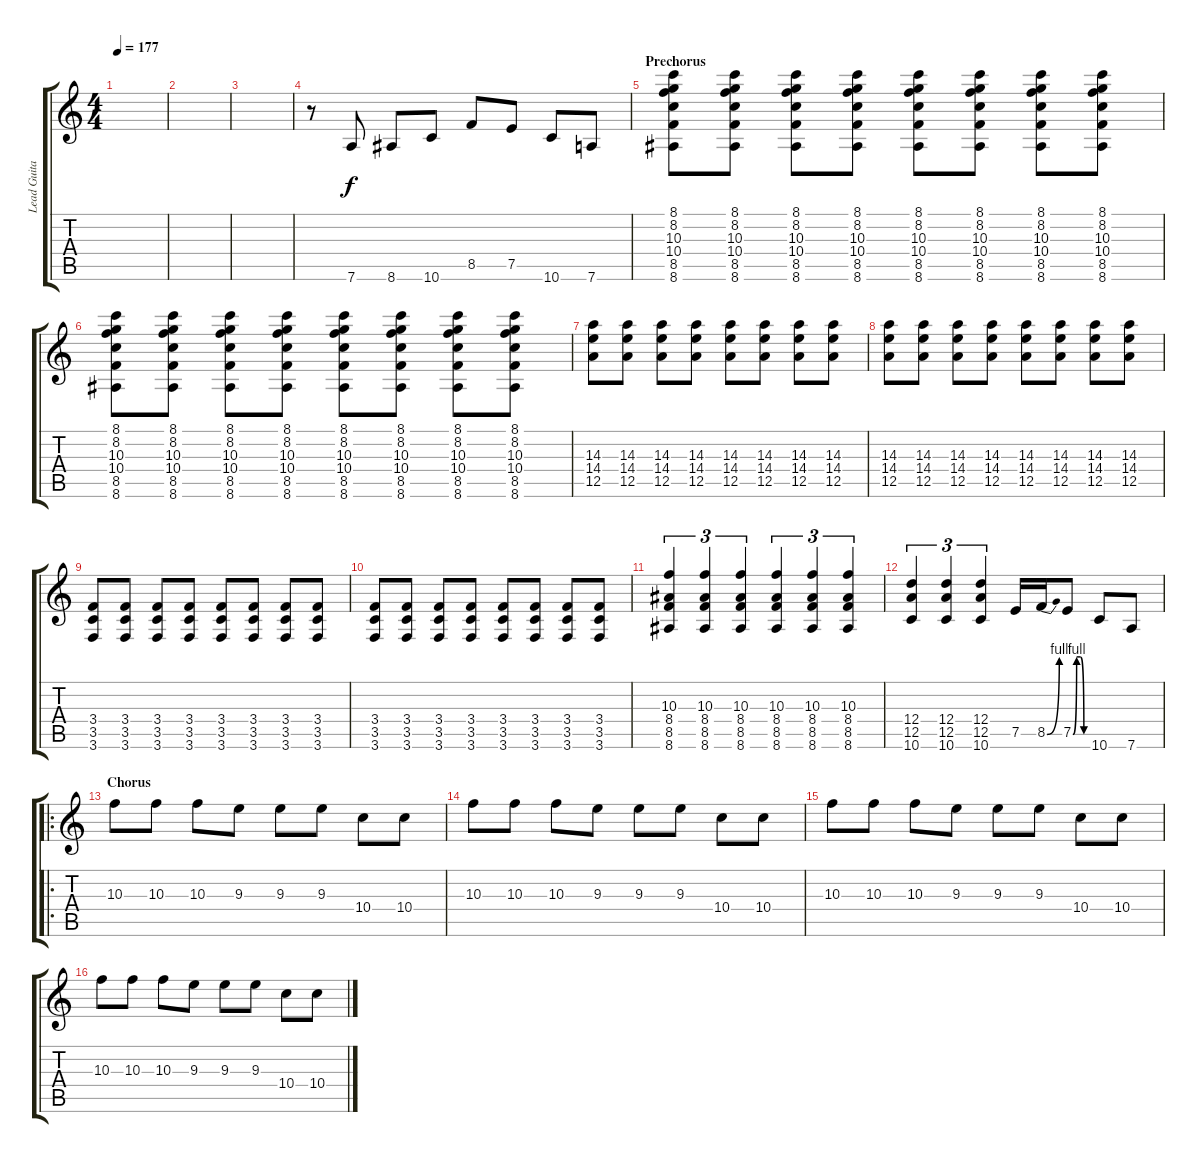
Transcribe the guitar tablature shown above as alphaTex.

\track ("Lead Guitar 2" "Lead Guita") {instrument distortionguitar}
\staff {score tabs}
\tuning (E4 B3 G3 D3 A2 D2) {hide}
\ts (4 4)
\tempo 177
\clef g2
\ks c
|
|
|
r.8 7.6.8 8.6.8 10.6.8 8.5.8 7.5.8 10.6.8 7.6.8 |
\section ("" "Prechorus")
(8.1 8.2 10.3 10.4 8.5 8.6).8 (8.1 8.2 10.3 10.4 8.5 8.6).8 (8.1 8.2 10.3 10.4 8.5 8.6).8 (8.1 8.2 10.3 10.4 8.5 8.6).8 (8.1 8.2 10.3 10.4 8.5 8.6).8 (8.1 8.2 10.3 10.4 8.5 8.6).8 (8.1 8.2 10.3 10.4 8.5 8.6).8 (8.1 8.2 10.3 10.4 8.5 8.6).8 |
(8.1 8.2 10.3 10.4 8.5 8.6).8 (8.1 8.2 10.3 10.4 8.5 8.6).8 (8.1 8.2 10.3 10.4 8.5 8.6).8 (8.1 8.2 10.3 10.4 8.5 8.6).8 (8.1 8.2 10.3 10.4 8.5 8.6).8 (8.1 8.2 10.3 10.4 8.5 8.6).8 (8.1 8.2 10.3 10.4 8.5 8.6).8 (8.1 8.2 10.3 10.4 8.5 8.6).8 |
(14.3 14.4 12.5).8 (14.3 14.4 12.5).8 (14.3 14.4 12.5).8 (14.3 14.4 12.5).8 (14.3 14.4 12.5).8 (14.3 14.4 12.5).8 (14.3 14.4 12.5).8 (14.3 14.4 12.5).8 |
(14.3 14.4 12.5).8 (14.3 14.4 12.5).8 (14.3 14.4 12.5).8 (14.3 14.4 12.5).8 (14.3 14.4 12.5).8 (14.3 14.4 12.5).8 (14.3 14.4 12.5).8 (14.3 14.4 12.5).8 |
(3.4 3.5 3.6).8 (3.4 3.5 3.6).8 (3.4 3.5 3.6).8 (3.4 3.5 3.6).8 (3.4 3.5 3.6).8 (3.4 3.5 3.6).8 (3.4 3.5 3.6).8 (3.4 3.5 3.6).8 |
(3.4 3.5 3.6).8 (3.4 3.5 3.6).8 (3.4 3.5 3.6).8 (3.4 3.5 3.6).8 (3.4 3.5 3.6).8 (3.4 3.5 3.6).8 (3.4 3.5 3.6).8 (3.4 3.5 3.6).8 |
(10.3 8.4 8.5 8.6).4{tu (3 2)} (10.3 8.4 8.5 8.6).4{tu (3 2)} (10.3 8.4 8.5 8.6).4{tu (3 2)} (10.3 8.4 8.5 8.6).4{tu (3 2)} (10.3 8.4 8.5 8.6).4{tu (3 2)} (10.3 8.4 8.5 8.6).4{tu (3 2)} |
(12.4 12.5 10.6).4{tu (3 2)} (12.4 12.5 10.6).4{tu (3 2)} (12.4 12.5 10.6).4{tu (3 2)} 7.5.16 8.5{be (bend 0 0 60 4)}.16 7.5{be (custom 0 0 15 4 30 4 45 0 60 0)}.8 10.6.8 7.6.8 |
\ro
\section ("" "Chorus")
10.3.8 10.3.8 10.3.8 9.3.8 9.3.8 9.3.8 10.4.8 10.4.8 |
10.3.8 10.3.8 10.3.8 9.3.8 9.3.8 9.3.8 10.4.8 10.4.8 |
10.3.8 10.3.8 10.3.8 9.3.8 9.3.8 9.3.8 10.4.8 10.4.8 |
10.3.8 10.3.8 10.3.8 9.3.8 9.3.8 9.3.8 10.4.8 10.4.8
